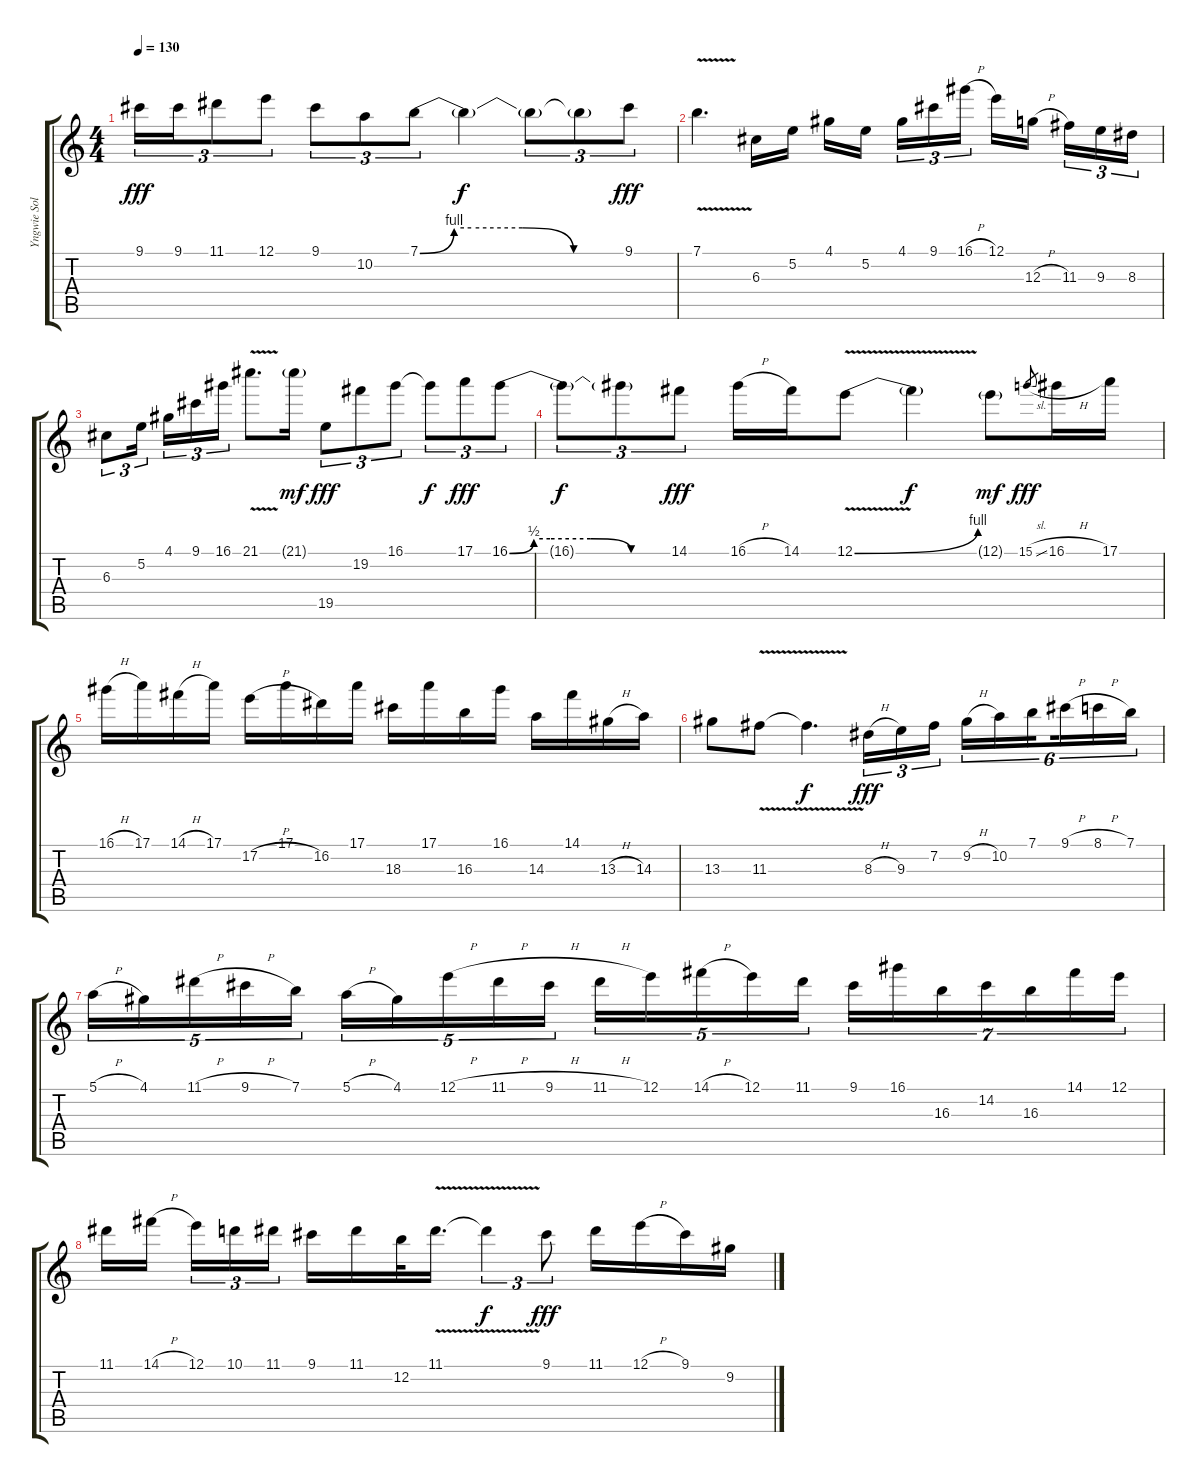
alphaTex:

\track ("Yngwie Solo" "Yngwie Sol") {instrument overdrivenguitar}
\staff {score tabs}
\tuning (E4 B3 G3 D3 A2 E2) {hide}
\ts (4 4)
\tempo 130
\clef g2
\ks c
9.1.16{tu (3 2) dy fff} 9.1.16{tu (3 2)} 11.1.8{tu (3 2)} 12.1.8{tu (3 2)} 9.1.8{tu (3 2)} 10.2.8{tu (3 2)} 7.1{be (custom 0 0 10 4 15 4 30 4 45 0 60 0)}.8{tu (3 2)} 7.1{t}.4{dy f} 7.1{t}.8{tu (3 2)} 7.1{t}.8{tu (3 2)} 9.1.8{tu (3 2) dy fff} |
7.1{v}.4{d} 6.3.16 5.2.16 4.1.16 5.2.16{beam splitsecondary} 4.1.16{tu (3 2)} 9.1.16{tu (3 2)} 16.1{h}.16{tu (3 2)} 12.1.16 12.3{h}.16{beam splitsecondary} 11.3.16{tu (3 2)} 9.3.16{tu (3 2)} 8.3.16{tu (3 2)} |
6.3.8{tu (3 2)} 5.2.16{tu (3 2) beam splitsecondary} 4.1.16{tu (3 2)} 9.1.16{tu (3 2)} 16.1.16{tu (3 2)} 21.1{v}.8{d} 21.1{g}.16{dy mf} 19.5.8{tu (3 2) dy fff} 19.2.8{tu (3 2)} 16.1.8{tu (3 2)} 16.1{t}.8{tu (3 2) dy f} 17.1.8{tu (3 2) dy fff} 16.1{be (custom 0 0 9 2 15 2 30 2 45 0 60 0)}.8{tu (3 2)} |
16.1{t}.8{tu (3 2) dy f} 16.1{t}.8{tu (3 2)} 14.1.8{tu (3 2) dy fff} 16.1{h}.16 14.1.16 12.1{be (bend 0 0 60 4) v}.8 12.1{t}.4{dy f} 12.1{g}.8{dy mf} 15.1{sl}.8{gr dy fff} 16.1{h}.16 17.1.16 |
16.1{h}.16 17.1.16 14.1{h}.16 17.1.16 17.2{h}.16 17.1.16 16.2.16 17.1.16 18.3.16 17.1.16 16.3.16 16.1.16 14.3.16 14.1.16 13.3{h}.16 14.3.16 |
13.3.8 11.3{v}.8 11.3{t}.4{d dy f} 8.3{h}.16{tu (3 2) dy fff} 9.3.16{tu (3 2)} 7.2.16{tu (3 2)} 9.2{h}.16{tu (6 4)} 10.2.16{tu (6 4)} 7.1.16{tu (6 4) beam splitsecondary} 9.1{h}.16{tu (6 4)} 8.1{h}.16{tu (6 4)} 7.1.16{tu (6 4)} |
5.1{h}.16{tu (5 4)} 4.1.16{tu (5 4)} 11.1{h}.16{tu (5 4)} 9.1{h}.16{tu (5 4)} 7.1.16{tu (5 4)} 5.1{h}.16{tu (5 4)} 4.1.16{tu (5 4)} 12.1{h}.16{tu (5 4)} 11.1{h}.16{tu (5 4)} 9.1{h}.16{tu (5 4)} 11.1{h}.16{tu (5 4)} 12.1.16{tu (5 4)} 14.1{h}.16{tu (5 4)} 12.1.16{tu (5 4)} 11.1.16{tu (5 4)} 9.1.16{tu (7 4)} 16.1.16{tu (7 4)} 16.3.16{tu (7 4)} 14.2.16{tu (7 4)} 16.3.16{tu (7 4)} 14.1.16{tu (7 4)} 12.1.16{tu (7 4)} |
11.1.16 14.1{h}.16{beam splitsecondary} 12.1.16{tu (3 2)} 10.1.16{tu (3 2)} 11.1.16{tu (3 2)} 9.1.16 11.1.16 12.2.32 11.1{v}.16{d} 11.1{t}.4{tu (3 2) dy f} 9.1.8{tu (3 2) dy fff} 11.1.16 12.1{h}.16 9.1.16 9.2.16
